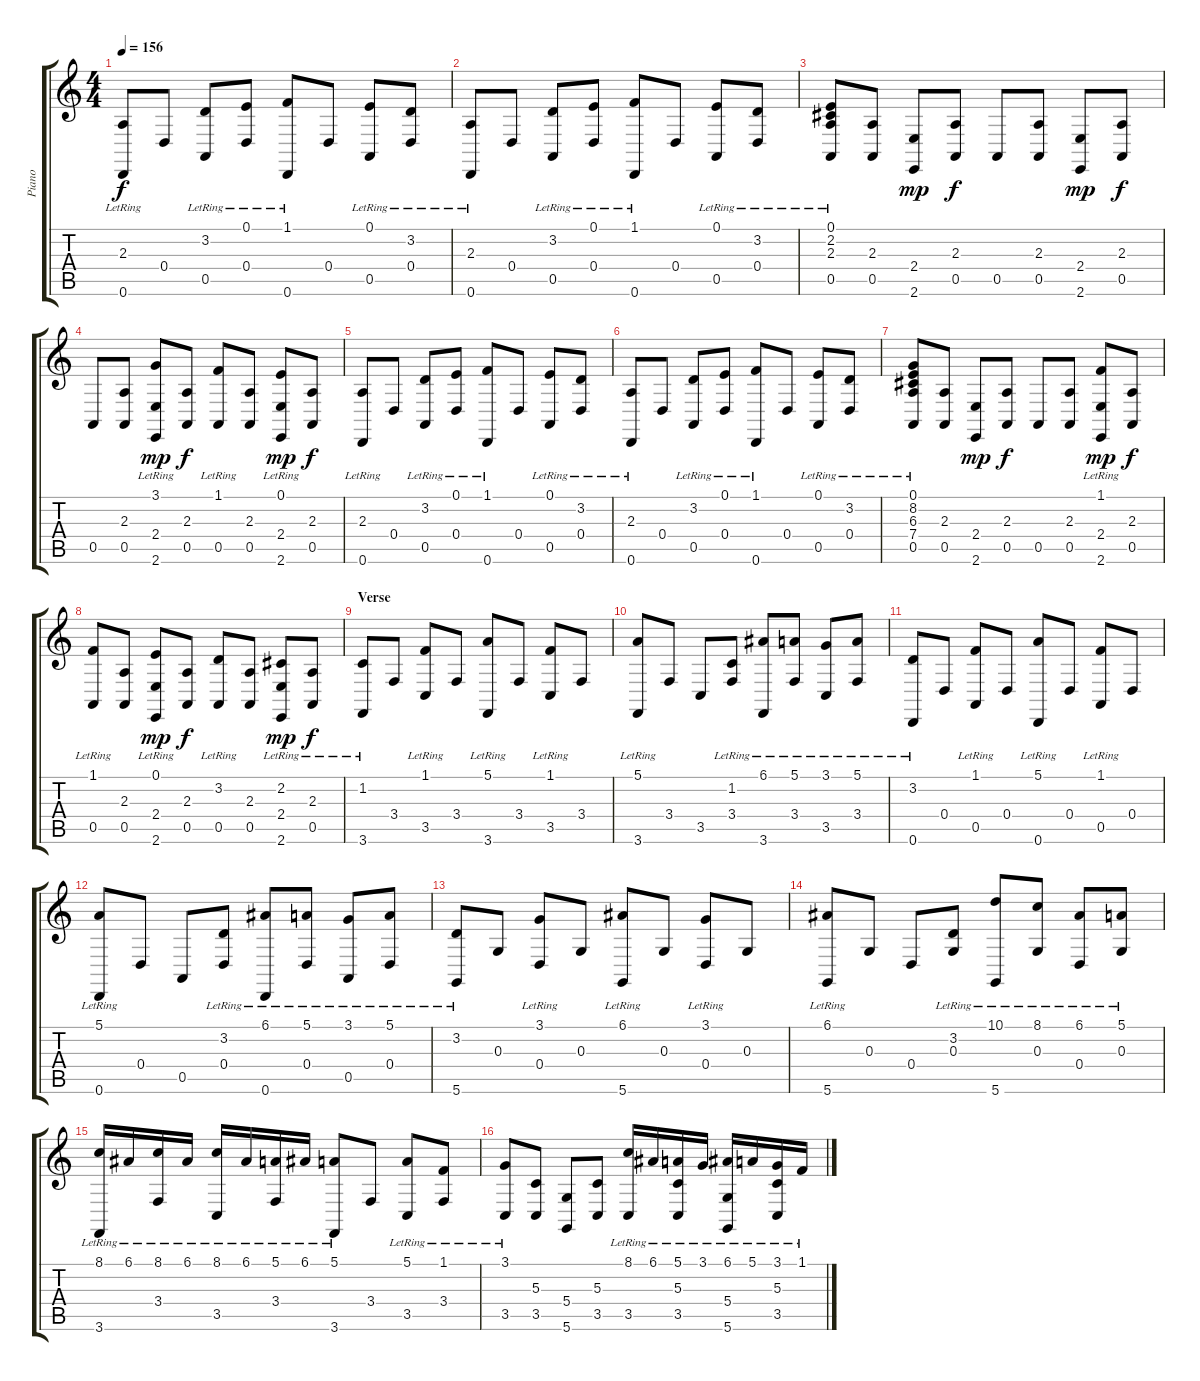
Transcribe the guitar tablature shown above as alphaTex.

\track ("Piano" "Piano") {instrument acousticgrandpiano}
\staff {score tabs}
\tuning (E4 B3 G3 D3 A2 D2) {hide}
\ts (4 4)
\tempo 156
\clef g2
\ks c
(2.3{lr} 0.6).8{dy f} 0.4.8 (3.2{lr} 0.5).8 (0.1{lr} 0.4).8 (1.1{lr} 0.6).8 0.4.8 (0.1{lr} 0.5).8 (3.2{lr} 0.4).8 |
(2.3{lr} 0.6).8 0.4.8 (3.2{lr} 0.5).8 (0.1{lr} 0.4).8 (1.1{lr} 0.6).8 0.4.8 (0.1{lr} 0.5).8 (3.2{lr} 0.4).8 |
(0.1{lr} 2.2{lr} 2.3{lr} 0.5).8 (2.3 0.5).8 (2.4 2.6).8{dy mp} (2.3 0.5).8{dy f} 0.5.8 (2.3 0.5).8 (2.4 2.6).8{dy mp} (2.3 0.5).8{dy f} |
0.5.8 (2.3 0.5).8 (3.1{lr} 2.4 2.6).8{dy mp} (2.3 0.5).8{dy f} (1.1{lr} 0.5).8 (2.3 0.5).8 (0.1{lr} 2.4 2.6).8{dy mp} (2.3 0.5).8{dy f} |
(2.3{lr} 0.6).8 0.4.8 (3.2{lr} 0.5).8 (0.1{lr} 0.4).8 (1.1{lr} 0.6).8 0.4.8 (0.1{lr} 0.5).8 (3.2{lr} 0.4).8 |
(2.3{lr} 0.6).8 0.4.8 (3.2{lr} 0.5).8 (0.1{lr} 0.4).8 (1.1{lr} 0.6).8 0.4.8 (0.1{lr} 0.5).8 (3.2{lr} 0.4).8 |
(0.1{lr} 8.2{lr} 6.3{lr} 7.4{lr} 0.5).8 (2.3 0.5).8 (2.4 2.6).8{dy mp} (2.3 0.5).8{dy f} 0.5.8 (2.3 0.5).8 (1.1{lr} 2.4 2.6).8{dy mp} (2.3 0.5).8{dy f} |
(1.1{lr} 0.5).8 (2.3 0.5).8 (0.1{lr} 2.4 2.6).8{dy mp} (2.3 0.5).8{dy f} (3.2{lr} 0.5).8 (2.3 0.5).8 (2.2{lr} 2.4 2.6).8{dy mp} (2.3 0.5{lr}).8{dy f} |
\section ("" "Verse")
(1.2{lr} 3.6).8 3.4.8 (1.1{lr} 3.5).8 3.4.8 (5.1{lr} 3.6).8 3.4.8 (1.1{lr} 3.5).8 3.4.8 |
(5.1{lr} 3.6).8 3.4.8 3.5.8 (1.2{lr} 3.4).8 (6.1{lr} 3.6).8 (5.1{lr} 3.4).8 (3.1{lr} 3.5).8 (5.1{lr} 3.4).8 |
(3.2{lr} 0.6).8 0.4.8 (1.1{lr} 0.5).8 0.4.8 (5.1{lr} 0.6).8 0.4.8 (1.1{lr} 0.5).8 0.4.8 |
(5.1{lr} 0.6).8 0.4.8 0.5.8 (3.2{lr} 0.4).8 (6.1{lr} 0.6).8 (5.1{lr} 0.4).8 (3.1{lr} 0.5).8 (5.1{lr} 0.4).8 |
(3.2{lr} 5.6).8 0.3.8 (3.1{lr} 0.4).8 0.3.8 (6.1{lr} 5.6).8 0.3.8 (3.1{lr} 0.4).8 0.3.8 |
(6.1{lr} 5.6).8 0.3.8 0.4.8 (3.2{lr} 0.3).8 (10.1{lr} 5.6).8 (8.1{lr} 0.3).8 (6.1{lr} 0.4).8 (5.1{lr} 0.3).8 |
(8.1{lr} 3.6).16 6.1{lr}.16 (8.1{lr} 3.4).16 6.1{lr}.16 (8.1{lr} 3.5).16 6.1{lr}.16 (5.1{lr} 3.4).16 6.1{lr}.16 (5.1{lr} 3.6).8 3.4.8 (5.1{lr} 3.5).8 (1.1{lr} 3.4).8 |
(3.1{lr} 3.5).8 (5.3 3.5).8 (5.4 5.6).8 (5.3 3.5).8 (8.1{lr} 3.5).16 6.1{lr}.16 (5.1{lr} 5.3 3.5).16 3.1{lr}.16 (6.1{lr} 5.4 5.6).16 5.1{lr}.16 (3.1{lr} 5.3 3.5).16 1.1{lr}.16
